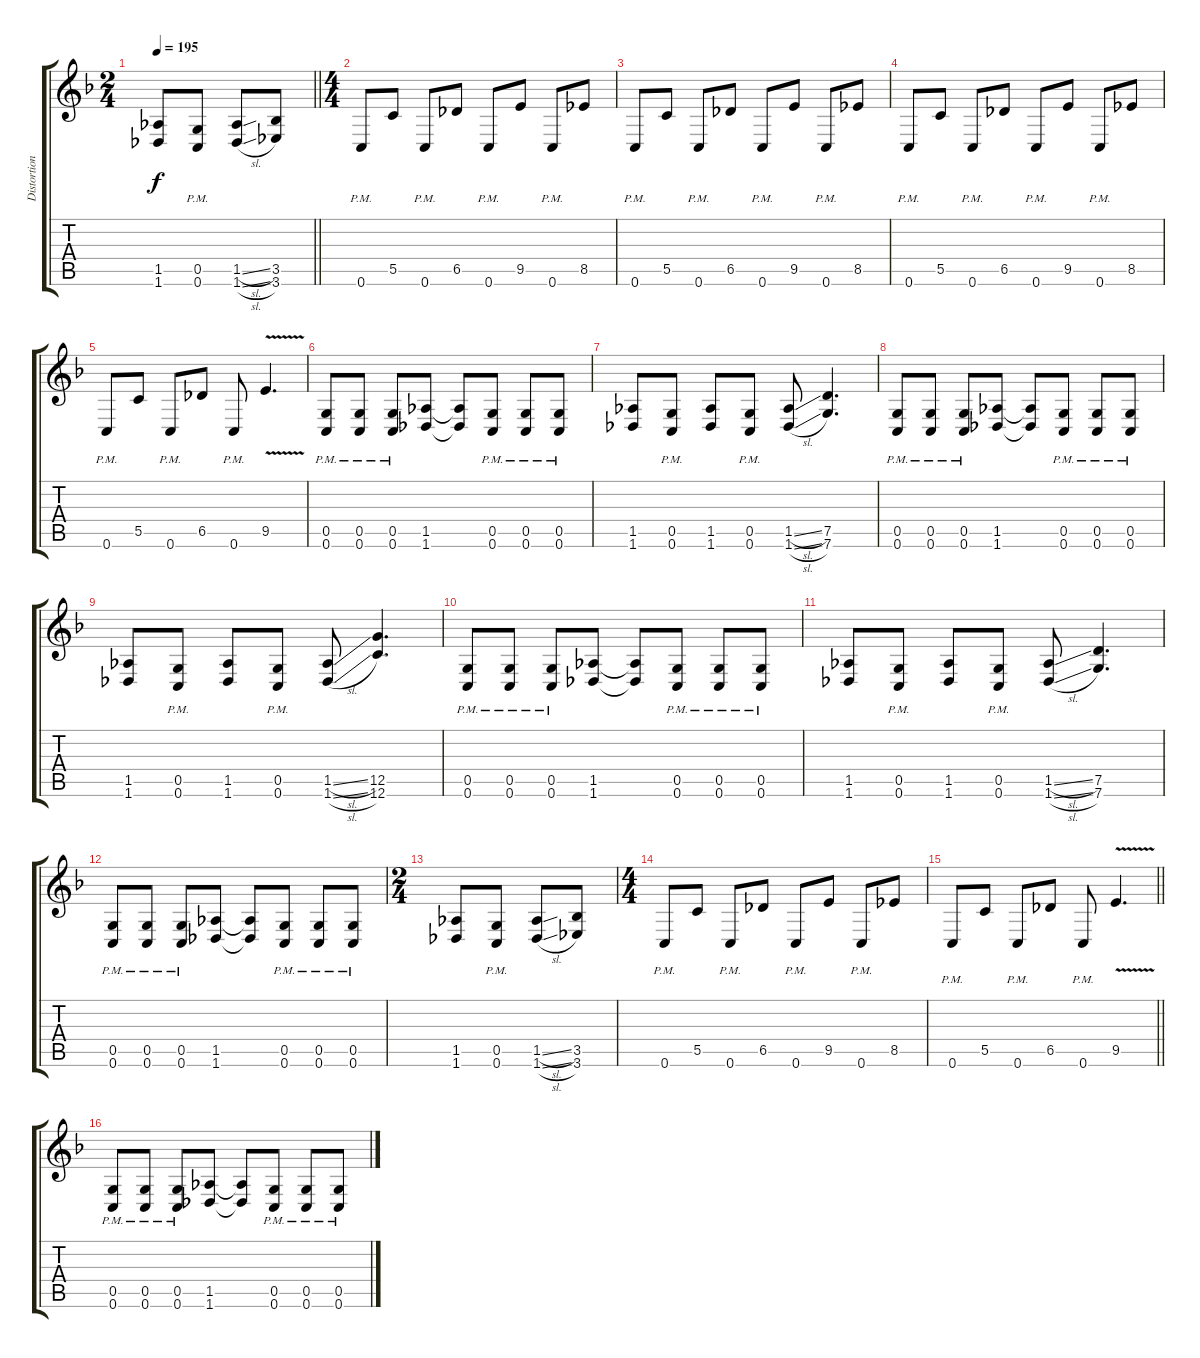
\track ("Distortion" "Distortion") {instrument distortionguitar}
\staff {score tabs}
\tuning (D4 A3 F3 C3 G2 C2) {hide}
\ts (2 4)
\tempo 195
\clef g2
\barLineRight lightlight
\ks f
(1.5 1.6).8{dy f} (0.5{pm} 0.6{pm}).8 (1.5{sl} 1.6{sl}).8 (3.5 3.6).8 |
\ts (4 4)
0.6{pm}.8 5.5.8 0.6{pm}.8 6.5.8 0.6{pm}.8 9.5.8 0.6{pm}.8 8.5.8 |
0.6{pm}.8 5.5.8 0.6{pm}.8 6.5.8 0.6{pm}.8 9.5.8 0.6{pm}.8 8.5.8 |
0.6{pm}.8 5.5.8 0.6{pm}.8 6.5.8 0.6{pm}.8 9.5.8 0.6{pm}.8 8.5.8 |
0.6{pm}.8 5.5.8 0.6{pm}.8 6.5.8 0.6{pm}.8 9.5{v}.4{d} |
(0.5{pm} 0.6{pm}).8 (0.5{pm} 0.6{pm}).8 (0.5{pm} 0.6{pm}).8 (1.5 1.6).8 (1.5{t} 1.6{t}).8 (0.5{pm} 0.6{pm}).8 (0.5{pm} 0.6{pm}).8 (0.5{pm} 0.6{pm}).8 |
(1.5 1.6).8 (0.5{pm} 0.6{pm}).8 (1.5 1.6).8 (0.5{pm} 0.6{pm}).8 (1.5{sl} 1.6{sl}).8 (7.5 7.6).4{d} |
(0.5{pm} 0.6{pm}).8 (0.5{pm} 0.6{pm}).8 (0.5{pm} 0.6{pm}).8 (1.5 1.6).8 (1.5{t} 1.6{t}).8 (0.5{pm} 0.6{pm}).8 (0.5{pm} 0.6{pm}).8 (0.5{pm} 0.6{pm}).8 |
(1.5 1.6).8 (0.5{pm} 0.6{pm}).8 (1.5 1.6).8 (0.5{pm} 0.6{pm}).8 (1.5{sl} 1.6{sl}).8 (12.5 12.6).4{d} |
(0.5{pm} 0.6{pm}).8 (0.5{pm} 0.6{pm}).8 (0.5{pm} 0.6{pm}).8 (1.5 1.6).8 (1.5{t} 1.6{t}).8 (0.5{pm} 0.6{pm}).8 (0.5{pm} 0.6{pm}).8 (0.5{pm} 0.6{pm}).8 |
(1.5 1.6).8 (0.5{pm} 0.6{pm}).8 (1.5 1.6).8 (0.5{pm} 0.6{pm}).8 (1.5{sl} 1.6{sl}).8 (7.5 7.6).4{d} |
(0.5{pm} 0.6{pm}).8 (0.5{pm} 0.6{pm}).8 (0.5{pm} 0.6{pm}).8 (1.5 1.6).8 (1.5{t} 1.6{t}).8 (0.5{pm} 0.6{pm}).8 (0.5{pm} 0.6{pm}).8 (0.5{pm} 0.6{pm}).8 |
\ts (2 4)
(1.5 1.6).8 (0.5{pm} 0.6{pm}).8 (1.5{sl} 1.6{sl}).8 (3.5 3.6).8 |
\ts (4 4)
0.6{pm}.8 5.5.8 0.6{pm}.8 6.5.8 0.6{pm}.8 9.5.8 0.6{pm}.8 8.5.8 |
\barLineRight lightlight
0.6{pm}.8 5.5.8 0.6{pm}.8 6.5.8 0.6{pm}.8 9.5{v}.4{d} |
\section ("" " ")
(0.5{pm} 0.6{pm}).8 (0.5{pm} 0.6{pm}).8 (0.5{pm} 0.6{pm}).8 (1.5 1.6).8 (1.5{t} 1.6{t}).8 (0.5{pm} 0.6{pm}).8 (0.5{pm} 0.6{pm}).8 (0.5{pm} 0.6{pm}).8
